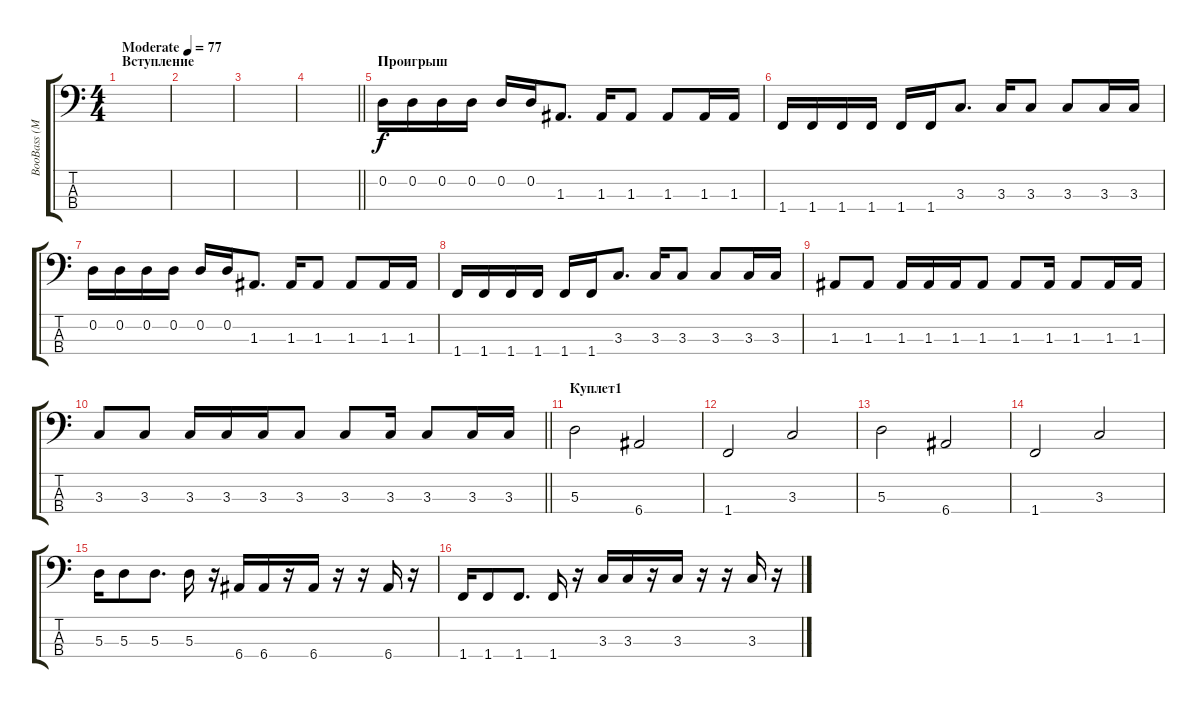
\track ("BooBass (MIDI)" "BooBass (M") {instrument electricbasspick}
\staff {score tabs}
\tuning (G2 D2 A1 E1) {hide}
\ts (4 4)
\section ("" "Вступление")
\tempo (77 "Moderate")
\clef f4
\ks c
|
|
|
\barLineRight lightlight
|
\section ("" "Проигрыш")
0.2.16 0.2.16 0.2.16 0.2.16 0.2.16 0.2.16 1.3.8{d} 1.3.16 1.3.8 1.3.8 1.3.16 1.3.16 |
1.4.16 1.4.16 1.4.16 1.4.16 1.4.16 1.4.16 3.3.8{d} 3.3.16 3.3.8 3.3.8 3.3.16 3.3.16 |
0.2.16 0.2.16 0.2.16 0.2.16 0.2.16 0.2.16 1.3.8{d} 1.3.16 1.3.8 1.3.8 1.3.16 1.3.16 |
1.4.16 1.4.16 1.4.16 1.4.16 1.4.16 1.4.16 3.3.8{d} 3.3.16 3.3.8 3.3.8 3.3.16 3.3.16 |
1.3.8 1.3.8 1.3.16 1.3.16 1.3.16 1.3.8 1.3.8 1.3.16 1.3.8 1.3.16 1.3.16 |
\barLineRight lightlight
3.3.8 3.3.8 3.3.16 3.3.16 3.3.16 3.3.8 3.3.8 3.3.16 3.3.8 3.3.16 3.3.16 |
\section ("" "Куплет1")
5.3.2 6.4.2 |
1.4.2 3.3.2 |
5.3.2 6.4.2 |
1.4.2 3.3.2 |
5.3.16 5.3.8 5.3.8{d} 5.3.16 r.16 6.4.16 6.4.16 r.16 6.4.16 r.16 r.16 6.4.16 r.16 |
1.4.16 1.4.8 1.4.8{d} 1.4.16 r.16 3.3.16 3.3.16 r.16 3.3.16 r.16 r.16 3.3.16 r.16
